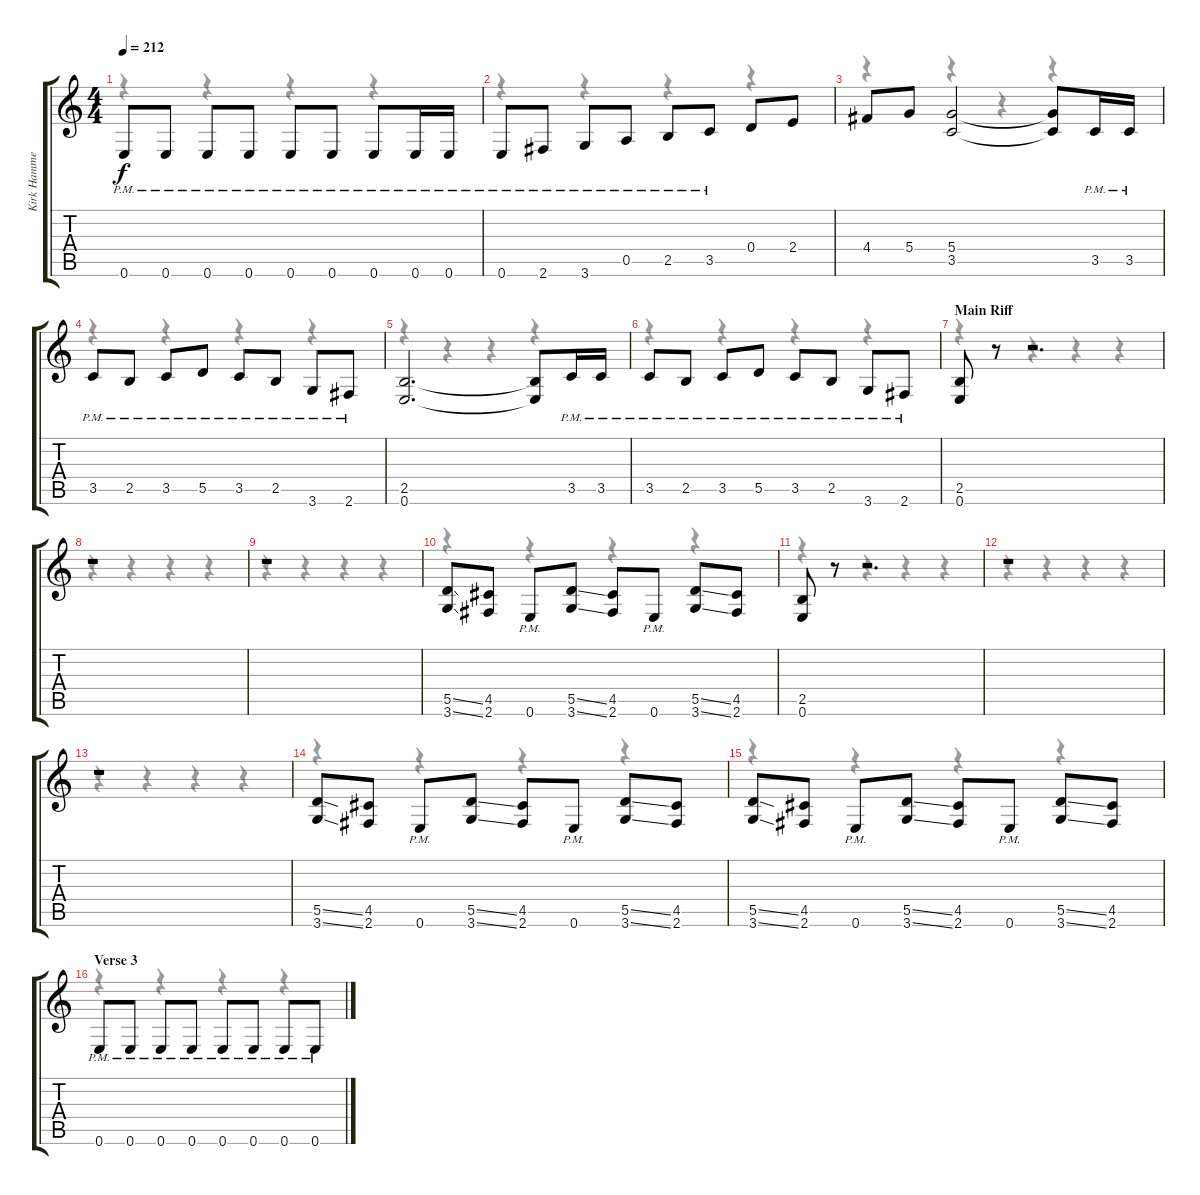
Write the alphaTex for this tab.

\track ("Kirk Hammett" "Kirk Hamme") {instrument distortionguitar}
\staff {score tabs}
\tuning (E4 B3 G3 D3 A2 E2) {hide}
\voice
\ts (4 4)
\tempo 212
\clef g2
\ks c
0.6{pm}.8{dy f} 0.6{pm}.8 0.6{pm}.8 0.6{pm}.8 0.6{pm}.8 0.6{pm}.8 0.6{pm}.8 0.6{pm}.16 0.6{pm}.16 |
0.6{pm}.8 2.6{pm}.8 3.6{pm}.8 0.5{pm}.8 2.5{pm}.8 3.5{pm}.8 0.4.8 2.4.8 |
4.4.8 5.4.8 (5.4 3.5).2 (5.4{t} 3.5{t}).8 3.5{pm}.16 3.5{pm}.16 |
3.5{pm}.8 2.5{pm}.8 3.5{pm}.8 5.5{pm}.8 3.5{pm}.8 2.5{pm}.8 3.6{pm}.8 2.6{pm}.8 |
(2.5 0.6).2{d} (2.5{t} 0.6{t}).8 3.5{pm}.16 3.5{pm}.16 |
3.5{pm}.8 2.5{pm}.8 3.5{pm}.8 5.5{pm}.8 3.5{pm}.8 2.5{pm}.8 3.6{pm}.8 2.6{pm}.8 |
\section ("" "Main Riff")
(2.5 0.6).8 r.8 r.2{d} |
r.1 |
r.1 |
(5.5{ss} 3.6{ss}).8 (4.5 2.6).8 0.6{pm}.8 (5.5{ss} 3.6{ss}).8 (4.5 2.6).8 0.6{pm}.8 (5.5{ss} 3.6{ss}).8 (4.5 2.6).8 |
(2.5 0.6).8 r.8 r.2{d} |
r.1 |
r.1 |
(5.5{ss} 3.6{ss}).8 (4.5 2.6).8 0.6{pm}.8 (5.5{ss} 3.6{ss}).8 (4.5 2.6).8 0.6{pm}.8 (5.5{ss} 3.6{ss}).8 (4.5 2.6).8 |
(5.5{ss} 3.6{ss}).8 (4.5 2.6).8 0.6{pm}.8 (5.5{ss} 3.6{ss}).8 (4.5 2.6).8 0.6{pm}.8 (5.5{ss} 3.6{ss}).8 (4.5 2.6).8 |
\section ("" "Verse 3")
0.6{pm}.8 0.6{pm}.8 0.6{pm}.8 0.6{pm}.8 0.6{pm}.8 0.6{pm}.8 0.6{pm}.8 0.6{pm}.8
\voice
\clef g2
\ottava regular
\simile none
\ks c
r.4{dy f} r.4 r.4 r.4 |
r.4 r.4 r.4 r.4 |
r.4 r.4 r.4 r.4 |
r.4 r.4 r.4 r.4 |
r.4 r.4 r.4 r.4 |
r.4 r.4 r.4 r.4 |
r.4 r.4 r.4 r.4 |
r.4 r.4 r.4 r.4 |
r.4 r.4 r.4 r.4 |
r.4 r.4 r.4 r.4 |
r.4 r.4 r.4 r.4 |
r.4 r.4 r.4 r.4 |
r.4 r.4 r.4 r.4 |
r.4 r.4 r.4 r.4 |
r.4 r.4 r.4 r.4 |
r.4 r.4 r.4 r.4
